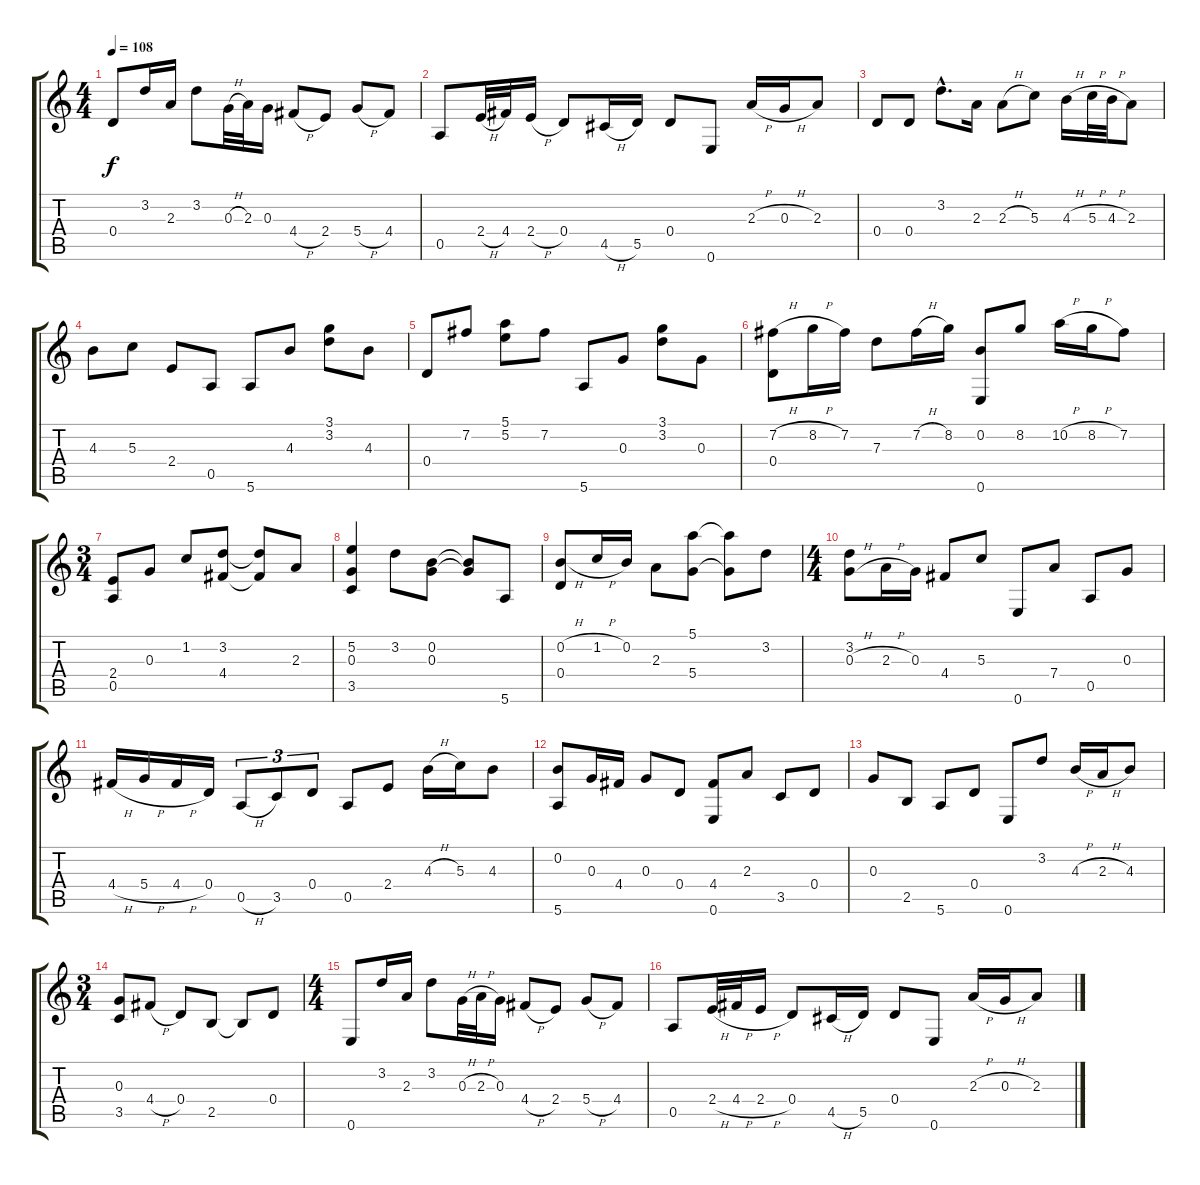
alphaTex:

\track "" {instrument acousticguitarnylon}
\staff {score tabs}
\tuning (E4 B3 G3 D3 A2 E2) {hide}
\ts (4 4)
\tempo 108
\clef g2
\ks c
0.4.8{dy f instrument acousticguitarnylon} 3.2.16 2.3.16 3.2.8 0.3{h}.32 2.3.32 0.3.16 4.4{h}.8 2.4.8 5.4{h}.8 4.4.8 |
0.5.8 2.4{h}.32 4.4.32 2.4{h}.16 0.4.8 4.5{h}.16 5.5.16 0.4.8 0.6.8 2.3{h}.16 0.3{h}.16 2.3.8 |
0.4.8 0.4.8 3.2{hac}.8{d} 2.3.16 2.3{h}.8 5.3.8 4.3{h}.16 5.3{h}.32 4.3{h}.32 2.3.8 |
4.3.8 5.3.8 2.4.8 0.5.8 5.6.8 4.3.8 (3.1 3.2).8 4.3.8 |
0.4.8 7.2.8 (5.1 5.2).8 7.2.8 5.6.8 0.3.8 (3.1 3.2).8 0.3.8 |
(7.2{h} 0.4).8 8.2{h}.16 7.2.16 7.3.8 7.2{h}.16 8.2.16 (0.2 0.6).8 8.2.8 10.2{h}.16 8.2{h}.16 7.2.8 |
\ts (3 4)
(2.4 0.5).8 0.3.8 1.2.8 (3.2 4.4).8 (3.2{t} 4.4{t}).8 2.3.8 |
(5.2 0.3 3.5).4 3.2.8 (0.2 0.3).8 (0.2{t} 0.3{t}).8 5.6.8 |
(0.2{h} 0.4).8 1.2{h}.16 0.2.16 2.3.8 (5.1 5.4).8 (5.1{t} 5.4{t}).8 3.2.8 |
\ts (4 4)
(3.2 0.3{h}).8 2.3{h}.16 0.3.16 4.4.8 5.3.8 0.6.8 7.4.8 0.5.8 0.3.8 |
4.4{h}.16 5.4{h}.16 4.4{h}.16 0.4.16 0.5{h}.8{tu (3 2)} 3.5.8{tu (3 2)} 0.4.8{tu (3 2)} 0.5.8 2.4.8 4.3{h}.16 5.3.16 4.3.8 |
(0.2 5.6).8 0.3.16 4.4.16 0.3.8 0.4.8 (4.4 0.6).8 2.3.8 3.5.8 0.4.8 |
0.3.8 2.5.8 5.6.8 0.4.8 0.6.8 3.2.8 4.3{h}.16 2.3{h}.16 4.3.8 |
\ts (3 4)
(0.3 3.5).8 4.4{h}.8 0.4.8 2.5.8 2.5{t}.8 0.4.8 |
\ts (4 4)
0.6.8 3.2.16 2.3.16 3.2.8 0.3{h}.32 2.3{h}.32 0.3.16 4.4{h}.8 2.4.8 5.4{h}.8 4.4.8 |
0.5.8 2.4{h}.32 4.4{h}.32 2.4{h}.16 0.4.8 4.5{h}.16 5.5.16 0.4.8 0.6.8 2.3{h}.16 0.3{h}.16 2.3.8
